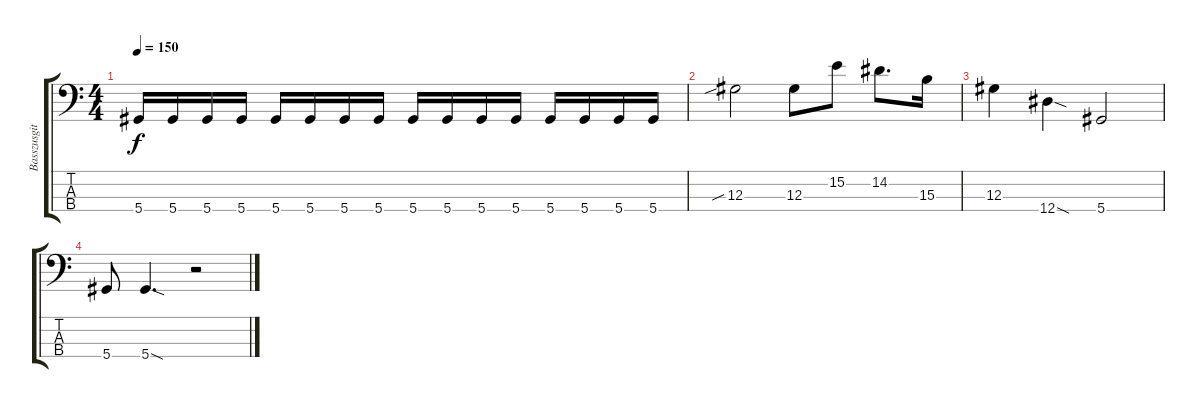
\track ("Basszusgitár (Barry Dunaway)" "Basszusgit") {instrument electricbassfinger}
\staff {score tabs}
\tuning (Gb2 Db2 Ab1 Eb1) {hide}
\ts (4 4)
\tempo 150
\clef f4
\ks c
5.4.16{dy f} 5.4.16 5.4.16 5.4.16 5.4.16 5.4.16 5.4.16 5.4.16 5.4.16 5.4.16 5.4.16 5.4.16 5.4.16 5.4.16 5.4.16 5.4.16 |
12.3{sib}.2 12.3.8 15.2.8 14.2.8{d} 15.3.16 |
12.3.4 12.4{sod}.4 5.4.2 |
5.4.8 5.4{sod}.4{d} r.2
